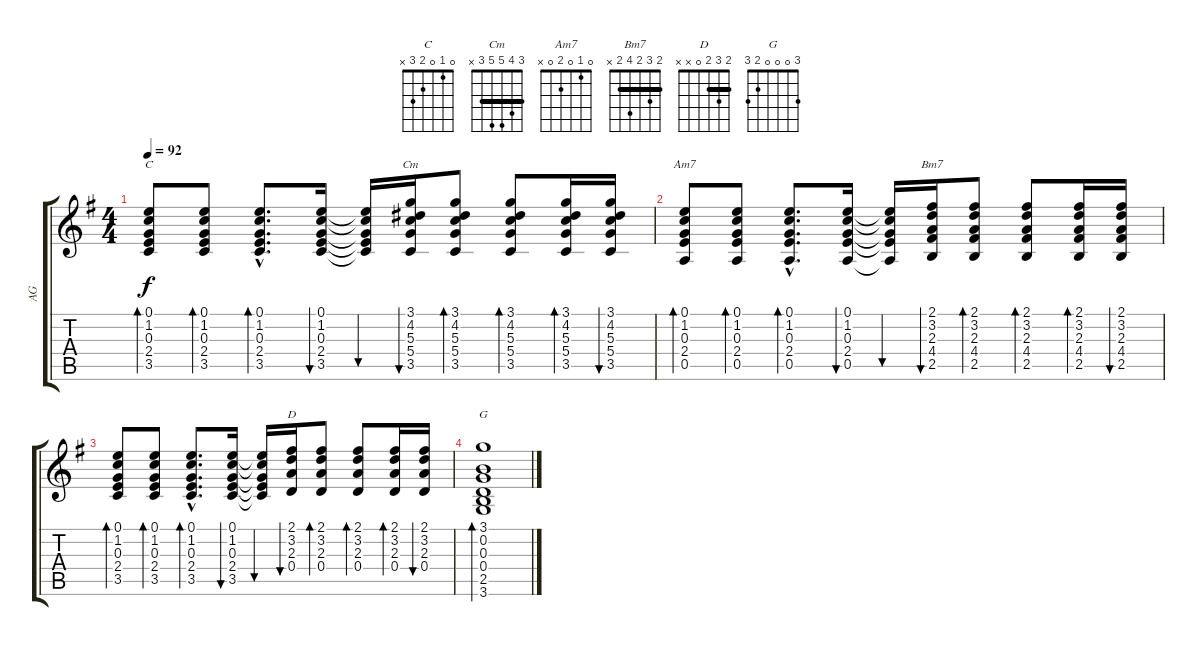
\track ("AG" "AG") {instrument acousticguitarsteel}
\staff {score tabs}
\tuning (E4 B3 G3 D3 A2 E2) {hide}
\chord ("C" 0 1 0 2 3 x)
\chord ("Cm" 3 4 5 5 3 x) {barre 3}
\chord ("Am7" 0 1 0 2 0 x)
\chord ("Bm7" 2 3 2 4 2 x) {barre 2}
\chord ("D" 2 3 2 0 x x) {barre 2}
\chord ("G" 3 0 0 0 2 3)
\ts (4 4)
\tempo 92
\clef g2
\ks g
(0.1 1.2 0.3 2.4 3.5).8{bd 60 ch "C" dy f} (0.1 1.2 0.3 2.4 3.5).8{bd 60} (0.1{hac} 1.2{hac} 0.3{hac} 2.4{hac} 3.5{hac}).8{d bd 60} (0.1 1.2 0.3 2.4 3.5).16{bu 60} (0.1{t} 1.2{t} 0.3{t} 2.4{t} 3.5{t}).16{bu 60} (3.1 4.2 5.3 5.4 3.5).16{bu 60 ch "Cm"} (3.1 4.2 5.3 5.4 3.5).8{bd 60} (3.1 4.2 5.3 5.4 3.5).8{bd 60} (3.1 4.2 5.3 5.4 3.5).16{bd 60} (3.1 4.2 5.3 5.4 3.5).16{bu 60} |
(0.1 1.2 0.3 2.4 0.5).8{bd 60 ch "Am7"} (0.1 1.2 0.3 2.4 0.5).8{bd 60} (0.1{hac} 1.2{hac} 0.3{hac} 2.4{hac} 0.5{hac}).8{d bd 60} (0.1 1.2 0.3 2.4 0.5).16{bu 60} (0.1{t} 1.2{t} 0.3{t} 2.4{t} 0.5{t}).16{bu 60} (2.1 3.2 2.3 4.4 2.5).16{bu 60 ch "Bm7"} (2.1 3.2 2.3 4.4 2.5).8{bd 60} (2.1 3.2 2.3 4.4 2.5).8{bd 60} (2.1 3.2 2.3 4.4 2.5).16{bd 60} (2.1 3.2 2.3 4.4 2.5).16{bu 60} |
(0.1 1.2 0.3 2.4 3.5).8{bd 60} (0.1 1.2 0.3 2.4 3.5).8{bd 60} (0.1{hac} 1.2{hac} 0.3{hac} 2.4{hac} 3.5{hac}).8{d bd 60} (0.1 1.2 0.3 2.4 3.5).16{bu 60} (0.1{t} 1.2{t} 0.3{t} 2.4{t} 3.5{t}).16{bu 60} (2.1 3.2 2.3 0.4).16{bu 60 ch "D"} (2.1 3.2 2.3 0.4).8{bd 60} (2.1 3.2 2.3 0.4).8{bd 60} (2.1 3.2 2.3 0.4).16{bd 60} (2.1 3.2 2.3 0.4).16{bu 60} |
(3.1 0.2 0.3 0.4 2.5 3.6).1{bd 120 ch "G"}
